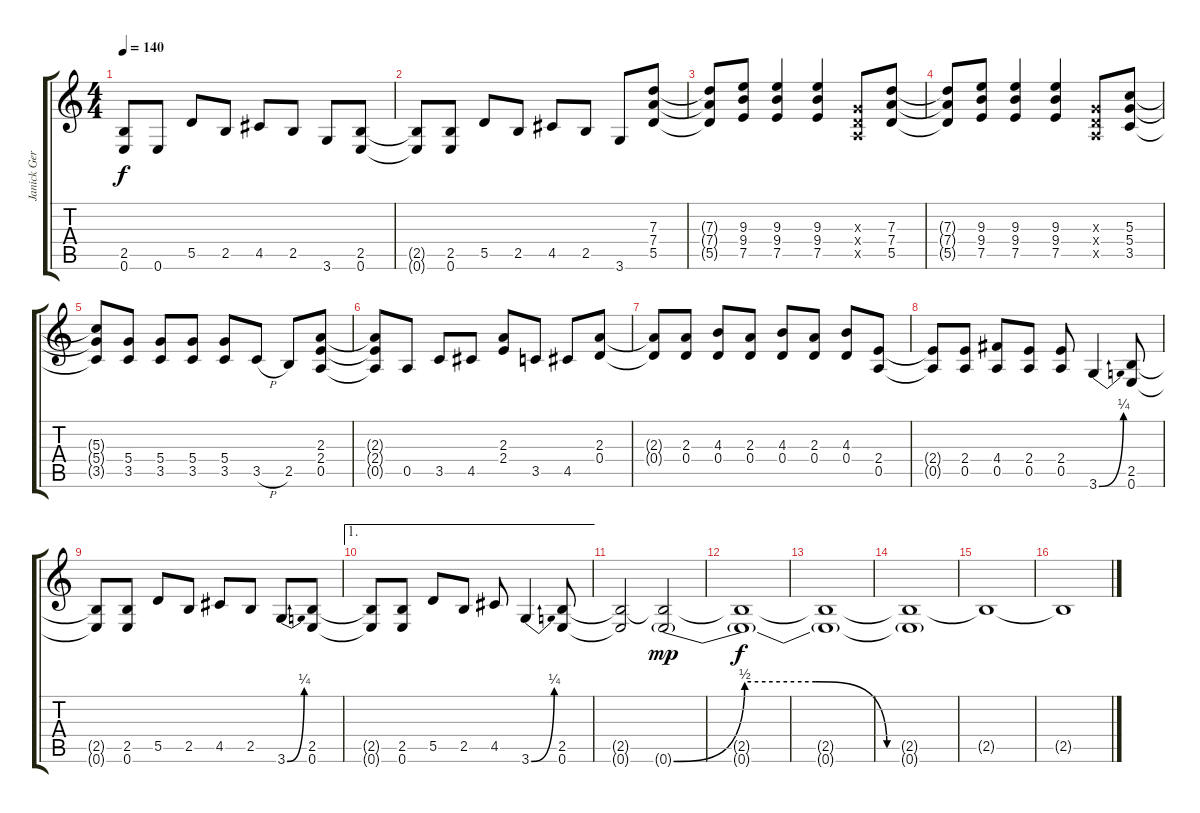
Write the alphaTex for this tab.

\track ("Janick Gers" "Janick Ger") {instrument overdrivenguitar}
\staff {score tabs}
\tuning (E4 B3 G3 D3 A2 E2) {hide}
\ts (4 4)
\tempo 140
\clef g2
\ks c
(2.5{t} 0.6{t}).8{dy f} 0.6.8 5.5.8 2.5.8 4.5.8 2.5.8 3.6.8 (2.5 0.6).8 |
(2.5{t} 0.6{t}).8 (2.5 0.6).8 5.5.8 2.5.8 4.5.8 2.5.8 3.6.8 (7.3 7.4 5.5).8 |
(7.3{t} 7.4{t} 5.5{t}).8 (9.3 9.4 7.5).8 (9.3 9.4 7.5).4 (9.3 9.4 7.5).4 (0.3{x} 0.4{x} 0.5{x}).8 (7.3 7.4 5.5).8 |
(7.3{t} 7.4{t} 5.5{t}).8 (9.3 9.4 7.5).8 (9.3 9.4 7.5).4 (9.3 9.4 7.5).4 (0.3{x} 0.4{x} 0.5{x}).8 (5.3 5.4 3.5).8 |
(5.3{t} 5.4{t} 3.5{t}).8 (5.4 3.5).8 (5.4 3.5).8 (5.4 3.5).8 (5.4 3.5).8 3.5{h}.8 2.5.8 (2.3 2.4 0.5).8 |
(2.3{t} 2.4{t} 0.5{t}).8 0.5.8 3.5.8 4.5.8 (2.3 2.4).8 3.5.8 4.5.8 (2.3 0.4).8 |
(2.3{t} 0.4{t}).8 (2.3 0.4).8 (4.3 0.4).8 (2.3 0.4).8 (4.3 0.4).8 (2.3 0.4).8 (4.3 0.4).8 (2.4 0.5).8 |
(2.4{t} 0.5{t}).8 (2.4 0.5).8 (4.4 0.5).8 (2.4 0.5).8 (2.4 0.5).8 3.6{be (bend 0 0 60 1)}.4 (2.5 0.6).8 |
(2.5{t} 0.6{t}).8 (2.5 0.6).8 5.5.8 2.5.8 4.5.8 2.5.8 3.6{be (bend 0 0 60 1)}.8 (2.5 0.6).8 |
\ae 1
(2.5{t} 0.6{t}).8 (2.5 0.6).8 5.5.8 2.5.8 4.5.8 3.6{be (bend 0 0 60 1)}.4 (2.5 0.6).8 |
(2.5{t} 0.6{t}).2 (2.5{t} 0.6{be (custom 0 0 15 2 30 2 45 0 60 0) g}).2{dy mp} |
(2.5{t} 0.6{t}).1{dy f} |
(2.5{t} 0.6{t}).1 |
(2.5{t} 0.6{t}).1 |
2.5{t}.1 |
2.5{t}.1
